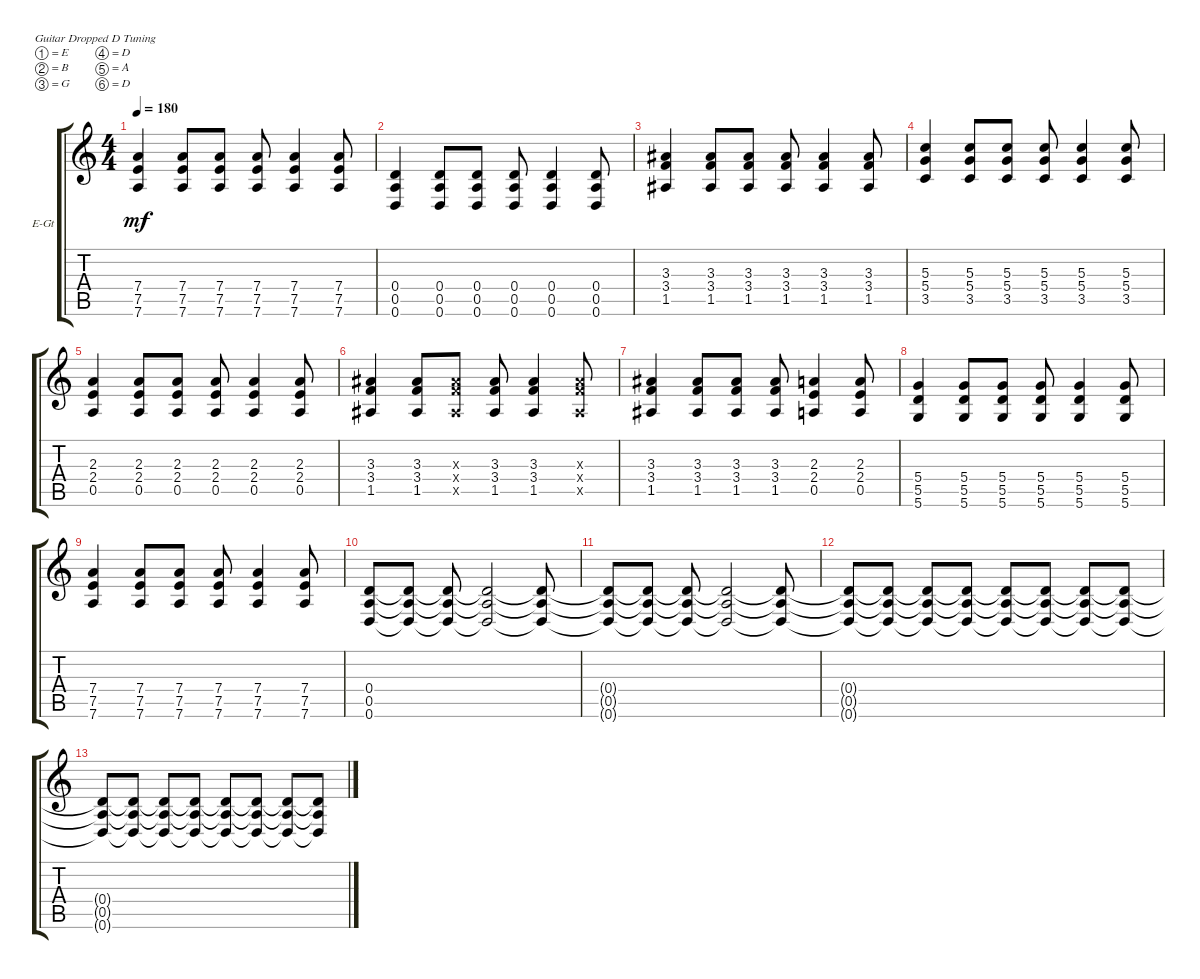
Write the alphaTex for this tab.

\bracketExtendMode groupsimilarinstruments
\firstSystemTrackNameOrientation horizontal
\otherSystemsTrackNameOrientation horizontal
\track ("Electric Guitar 2" "E-Gt") {instrument distortionguitar}
\staff {score tabs}
\tuning (E4 B3 G3 D3 A2 D2)
\ts (4 4)
\tempo 180
\clef g2
\ks c
(7.4 7.5 7.6).4{dy mf} (7.5 7.4 7.6).8 (7.4 7.5 7.6).8 (7.5 7.4 7.6).8 (7.4 7.5 7.6).4 (7.5 7.4 7.6).8 |
(0.6 0.4 0.5).4 (0.6 0.5 0.4).8 (0.6 0.4 0.5).8 (0.6 0.5 0.4).8 (0.6 0.4 0.5).4 (0.6 0.5 0.4).8 |
(3.4 1.5 3.3).4 (1.5 3.4 3.3).8 (3.4 1.5 3.3).8 (1.5 3.4 3.3).8 (3.4 1.5 3.3).4 (1.5 3.4 3.3).8 |
(5.4 3.5 5.3).4 (3.5 5.4 5.3).8 (5.4 3.5 5.3).8 (3.5 5.4 5.3).8 (5.4 3.5 5.3).4 (3.5 5.4 5.3).8 |
(2.4 0.5 2.3).4 (0.5 2.4 2.3).8 (2.4 0.5 2.3).8 (0.5 2.4 2.3).8 (2.4 0.5 2.3).4 (0.5 2.4 2.3).8 |
(3.4 1.5 3.3).4 (1.5 3.4 3.3).8 (3.4{x} 1.5{x} 3.3{x}).8 (1.5 3.4 3.3).8 (3.4 1.5 3.3).4 (1.5{x} 3.4{x} 3.3{x}).8 |
(3.4 1.5 3.3).4 (1.5 3.4 3.3).8 (3.4 1.5 3.3).8 (1.5 3.4 3.3).8 (2.4 0.5 2.3).4 (0.5 2.4 2.3).8 |
(5.4 5.5 5.6).4 (5.5 5.4 5.6).8 (5.4 5.5 5.6).8 (5.5 5.4 5.6).8 (5.4 5.5 5.6).4 (5.5 5.4 5.6).8 |
(7.4 7.5 7.6).4 (7.5 7.4 7.6).8 (7.4 7.5 7.6).8 (7.5 7.4 7.6).8 (7.4 7.5 7.6).4 (7.5 7.4 7.6).8 |
(0.6 0.5 0.4).8 (0.4{t} 0.5{t} 0.6{t}).8 (0.4{t} 0.5{t} 0.6{t}).8 (0.4{t} 0.5{t} 0.6{t}).2 (0.4{t} 0.5{t} 0.6{t}).8 |
(0.4{t} 0.5{t} 0.6{t}).8 (0.4{t} 0.5{t} 0.6{t}).8 (0.4{t} 0.5{t} 0.6{t}).8 (0.4{t} 0.5{t} 0.6{t}).2 (0.4{t} 0.5{t} 0.6{t}).8 |
(0.4{t} 0.5{t} 0.6{t}).8 (0.4{t} 0.5{t} 0.6{t}).8 (0.4{t} 0.5{t} 0.6{t}).8 (0.4{t} 0.5{t} 0.6{t}).8 (0.4{t} 0.5{t} 0.6{t}).8 (0.4{t} 0.5{t} 0.6{t}).8 (0.4{t} 0.5{t} 0.6{t}).8 (0.4{t} 0.5{t} 0.6{t}).8 |
(0.4{t} 0.5{t} 0.6{t}).8 (0.4{t} 0.5{t} 0.6{t}).8 (0.4{t} 0.5{t} 0.6{t}).8 (0.4{t} 0.5{t} 0.6{t}).8 (0.4{t} 0.5{t} 0.6{t}).8 (0.4{t} 0.5{t} 0.6{t}).8 (0.4{t} 0.5{t} 0.6{t}).8 (0.4{t} 0.5{t} 0.6{t}).8
